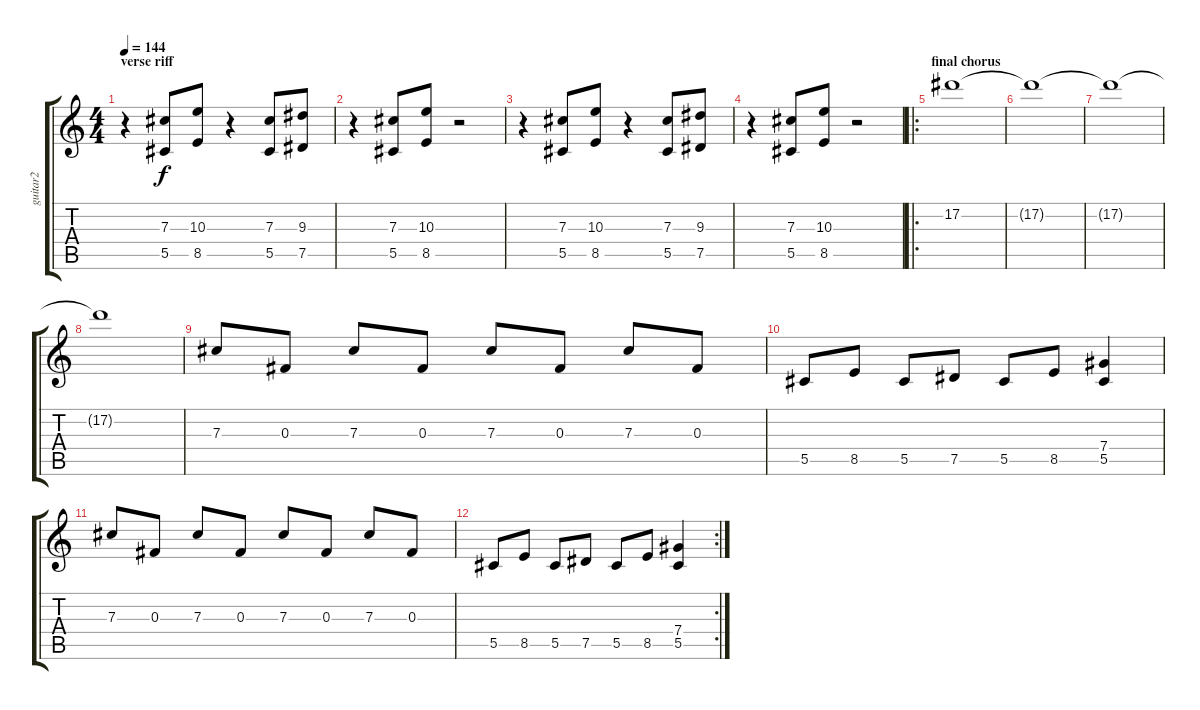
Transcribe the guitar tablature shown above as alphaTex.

\track ("guitar2" "guitar2") {instrument distortionguitar}
\staff {score tabs}
\tuning (Eb4 Bb3 Gb3 Db3 Ab2 Db2) {hide}
\ts (4 4)
\section ("" "verse riff")
\tempo 144
\clef g2
\ks c
r.4{dy f} (7.3 5.5).8 (10.3 8.5).8 r.4 (7.3 5.5).8 (9.3 7.5).8 |
r.4 (7.3 5.5).8 (10.3 8.5).8 r.2 |
r.4 (7.3 5.5).8 (10.3 8.5).8 r.4 (7.3 5.5).8 (9.3 7.5).8 |
r.4 (7.3 5.5).8 (10.3 8.5).8 r.2 |
\ro
\section ("" "final chorus")
17.2.1{volume 8} |
17.2{t}.1 |
17.2{t}.1 |
17.2{t}.1 |
7.3.8{volume 15} 0.3.8 7.3.8 0.3.8 7.3.8 0.3.8 7.3.8 0.3.8 |
5.5.8 8.5.8 5.5.8 7.5.8 5.5.8 8.5.8 (7.4 5.5).4 |
7.3.8 0.3.8 7.3.8 0.3.8 7.3.8 0.3.8 7.3.8 0.3.8 |
\rc 2
5.5.8 8.5.8 5.5.8 7.5.8 5.5.8 8.5.8 (7.4 5.5).4
